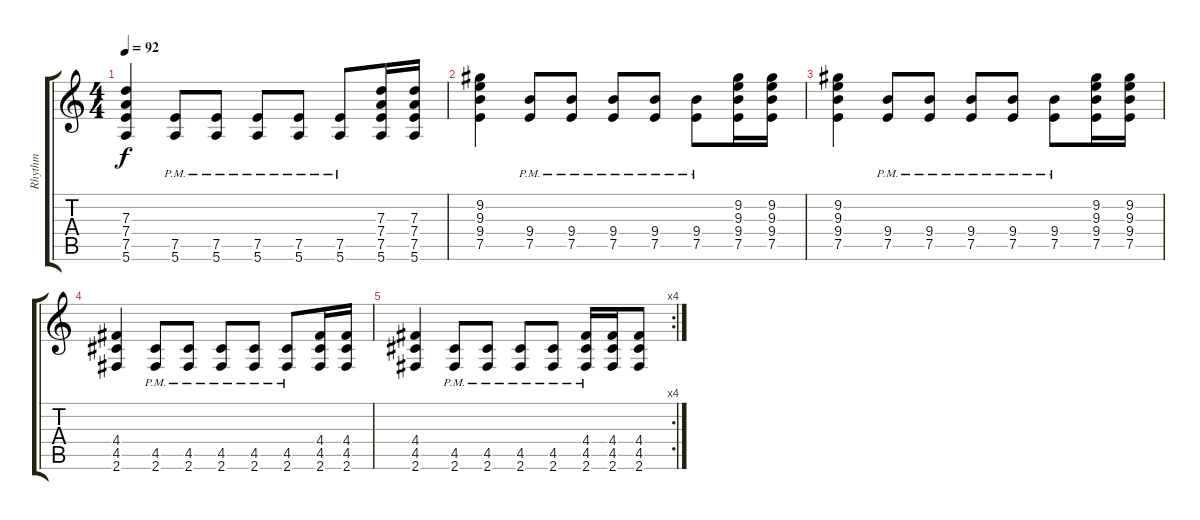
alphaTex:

\track ("Rhythm" "Rhythm") {instrument distortionguitar}
\staff {score tabs}
\tuning (E4 B3 G3 D3 A2 E2) {hide}
\ts (4 4)
\tempo 92
\clef g2
\ks c
(7.3 7.4 7.5 5.6).4{dy f} (7.5{pm} 5.6{pm}).8 (7.5{pm} 5.6{pm}).8 (7.5{pm} 5.6{pm}).8 (7.5{pm} 5.6{pm}).8 (7.5{pm} 5.6{pm}).8 (7.3 7.4 7.5 5.6).16 (7.3 7.4 7.5 5.6).16 |
(9.2 9.3 9.4 7.5).4 (9.4{pm} 7.5{pm}).8 (9.4{pm} 7.5{pm}).8 (9.4{pm} 7.5{pm}).8 (9.4{pm} 7.5{pm}).8 (9.4{pm} 7.5{pm}).8 (9.2 9.3 9.4 7.5).16 (9.2 9.3 9.4 7.5).16 |
(9.2 9.3 9.4 7.5).4 (9.4{pm} 7.5{pm}).8 (9.4{pm} 7.5{pm}).8 (9.4{pm} 7.5{pm}).8 (9.4{pm} 7.5{pm}).8 (9.4{pm} 7.5{pm}).8 (9.2 9.3 9.4 7.5).16 (9.2 9.3 9.4 7.5).16 |
(4.4 4.5 2.6).4 (4.5{pm} 2.6{pm}).8 (4.5{pm} 2.6{pm}).8 (4.5{pm} 2.6{pm}).8 (4.5{pm} 2.6{pm}).8 (4.5{pm} 2.6{pm}).8 (4.4 4.5 2.6).16 (4.4 4.5 2.6).16 |
\rc 4
(4.4 4.5 2.6).4 (4.5{pm} 2.6{pm}).8 (4.5{pm} 2.6{pm}).8 (4.5{pm} 2.6{pm}).8 (4.5{pm} 2.6{pm}).8 (4.4 4.5{pm} 2.6{pm}).16 (4.4 4.5 2.6).16 (4.4 4.5 2.6).8
